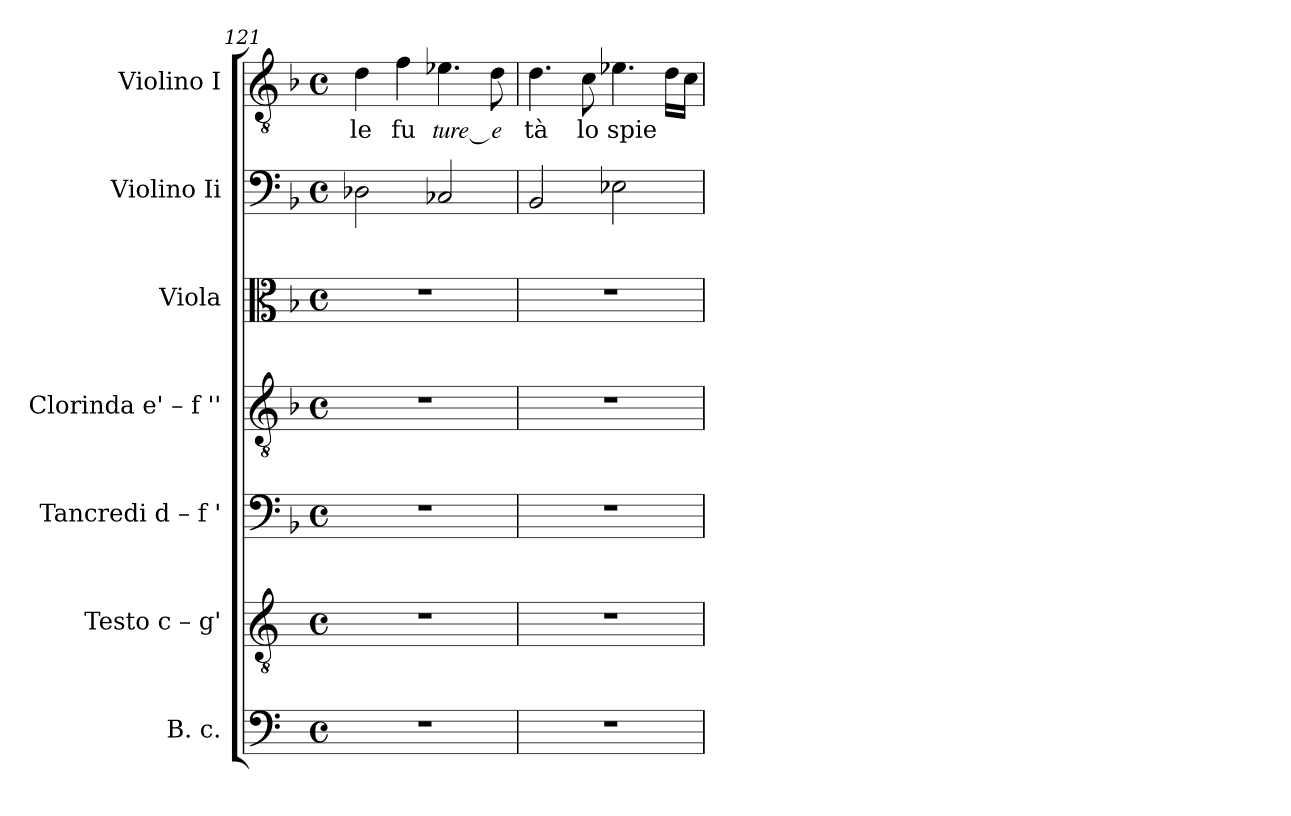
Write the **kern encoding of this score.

**kern	**kern	**kern	**kern	**kern	**kern	**kern	**text
*part7	*part6	*part5	*part4	*part3	*part2	*part1	*part1
*staff7	*staff6	*staff5	*staff4	*staff3	*staff2	*staff1	*staff1
*I"B. c.	*I"Testo  c – g'	*I"Tancredi  d – f '	*I"Clorinda  e' – f ''	*I"Viola	*I"Violino Ii	*I"Violino I	*
*clefF4	*clefGv2	*clefF4	*clefGv2	*clefC3	*clefF4	*clefGv2	*
*k[]	*k[]	*k[b-]	*k[b-]	*k[b-]	*k[b-]	*k[b-]	*
*C:	*C:	*F:	*F:	*F:	*F:	*F:	*
*M4/4	*M4/4	*M4/4	*M4/4	*M4/4	*M4/4	*M4/4	*
*met(c)	*met(c)	*met(c)	*met(c)	*met(c)	*met(c)	*met(c)	*
=121	=121	=121	=121	=121	=121	=121	=121
!	!	!	!	!	!	!	!LO:LY:b:cj
1r	1r	1r	1r	1r	2D-\	4d\	le
!	!	!	!	!	!	!	!LO:LY:b:cj
.	.	.	.	.	.	4f\	fu
!	!	!	!	!	!	!	!LO:LY:b:cj
.	.	.	.	.	2C-/	4.e-X\	ture‿e
!	!	!	!	!	!	!	!LO:LY:b:cj
.	.	.	.	.	.	8d\	.
=122	=122	=122	=122	=122	=122	=122	=122
!	!	!	!	!	!	!	!LO:LY:b:cj
1r	1r	1r	1r	1r	2BB-/	4.d\	tà
!	!	!	!	!	!	!	!LO:LY:b:cj
.	.	.	.	.	.	8c\	lo
!	!	!	!	!	!	!	!LO:LY:b:cj
.	.	.	.	.	2E-X\	4.e-X\	spie
!	!	!	!	!	!	!	!LO:LY:b:cj
.	.	.	.	.	.	16d\L	.
!	!	!	!	!	!	!	!LO:LY:b:cj
.	.	.	.	.	.	16c\J	.
=	=	=	=	=	=	=	=
*-	*-	*-	*-	*-	*-	*-	*-
